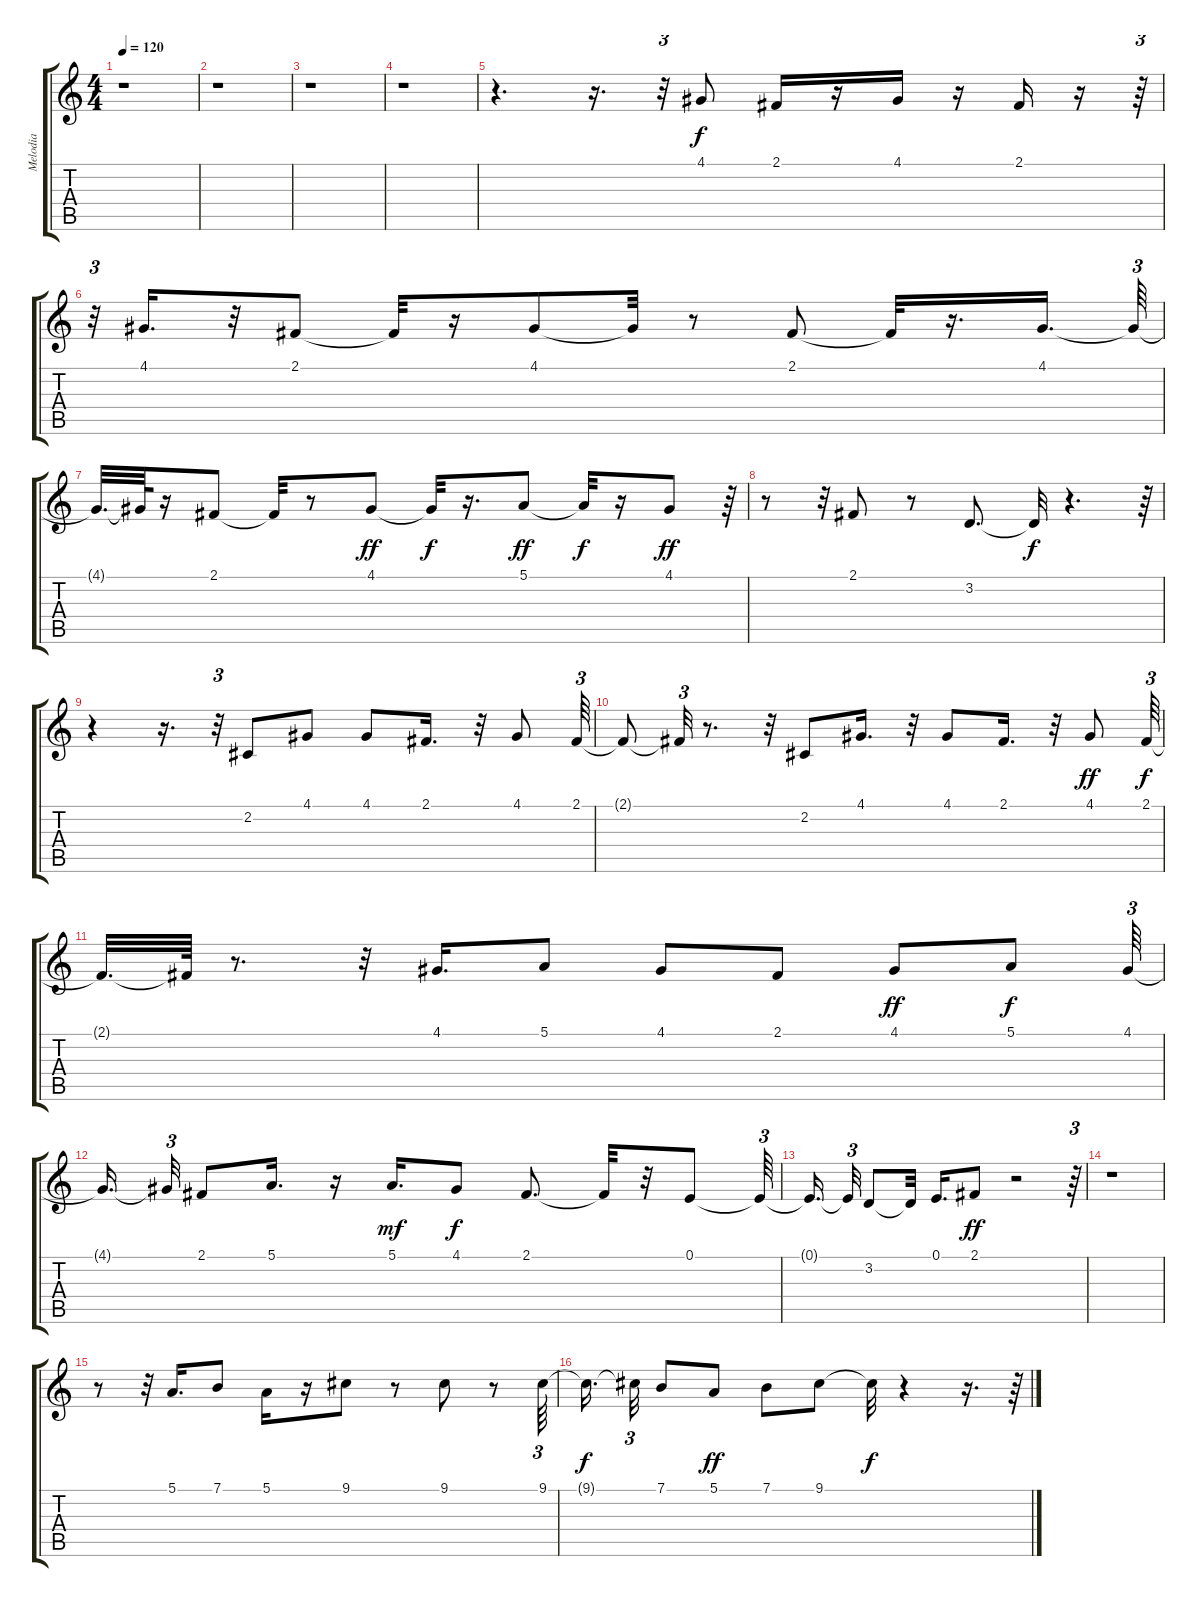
\track ("Melodia" "Melodia") {instrument flute}
\staff {score tabs}
\tuning (E4 B3 G3 D3 A2 E2) {hide}
\ts (4 4)
\tempo 120
\clef g2
\ks c
r.1{dy f} |
r.1 |
r.1 |
r.1 |
r.4{d} r.16{d} r.32{tu (3 2)} 4.1.8 2.1.16 r.16 4.1.16 r.16 2.1.16 r.16 r.64{tu (3 2)} |
r.32{tu (3 2)} 4.1.16{d} r.32 2.1.8 2.1{t}.32 r.16 4.1.8 4.1{t}.32 r.8 2.1.8 2.1{t}.32 r.16{d} 4.1.16{d} 4.1{t}.64{tu (3 2)} |
4.1{t}.32{d} 4.1{t}.64 r.16 2.1.8 2.1{t}.32 r.8 4.1.8{dy ff} 4.1{t}.32{dy f} r.16{d} 5.1.8{dy ff} 5.1{t}.32{dy f} r.16 4.1.8{dy ff} r.64{tu (3 2)} |
r.8 r.32{tu (3 2)} 2.1.8 r.8 3.2.8{d} 3.2{t}.32{dy f} r.4{d} r.64{tu (3 2)} |
r.4 r.16{d} r.32{tu (3 2)} 2.2.8 4.1.8 4.1.8 2.1.16{d} r.32 4.1.8 2.1.64{tu (3 2)} |
2.1{t}.8 2.1{t}.32{tu (3 2)} r.8{d} r.32 2.2.8 4.1.16{d} r.32 4.1.8 2.1.16{d} r.32 4.1.8{dy ff} 2.1.64{tu (3 2) dy f} |
2.1{t}.32{d} 2.1{t}.64 r.8{d} r.32 4.1.16{d} 5.1.8 4.1.8 2.1.8 4.1.8{dy ff} 5.1.8{dy f} 4.1.64{tu (3 2)} |
4.1{t}.16{d beam splitsecondary} 4.1{t}.32{tu (3 2)} 2.1.8 5.1.16{d} r.16 5.1.16{d dy mf} 4.1.8{dy f} 2.1.8{d} 2.1{t}.32 r.32 0.1.8 0.1{t}.64{tu (3 2)} |
0.1{t}.16{d beam splitsecondary} 0.1{t}.32{tu (3 2)} 3.2.8 3.2{t}.32 0.1.16{d} 2.1.8{dy ff} r.2 r.64{tu (3 2)} |
r.1 |
r.8 r.32{tu (3 2)} 5.1.16{d} 7.1.8 5.1.16 r.16 9.1.8 r.8 9.1.8 r.8 9.1.64{tu (3 2)} |
9.1{t}.16{d dy f beam splitsecondary} 9.1{t}.32{tu (3 2)} 7.1.8 5.1.8{dy ff} 7.1.8 9.1.8 9.1{t}.32{dy f} r.4 r.16{d} r.64{tu (3 2)}
